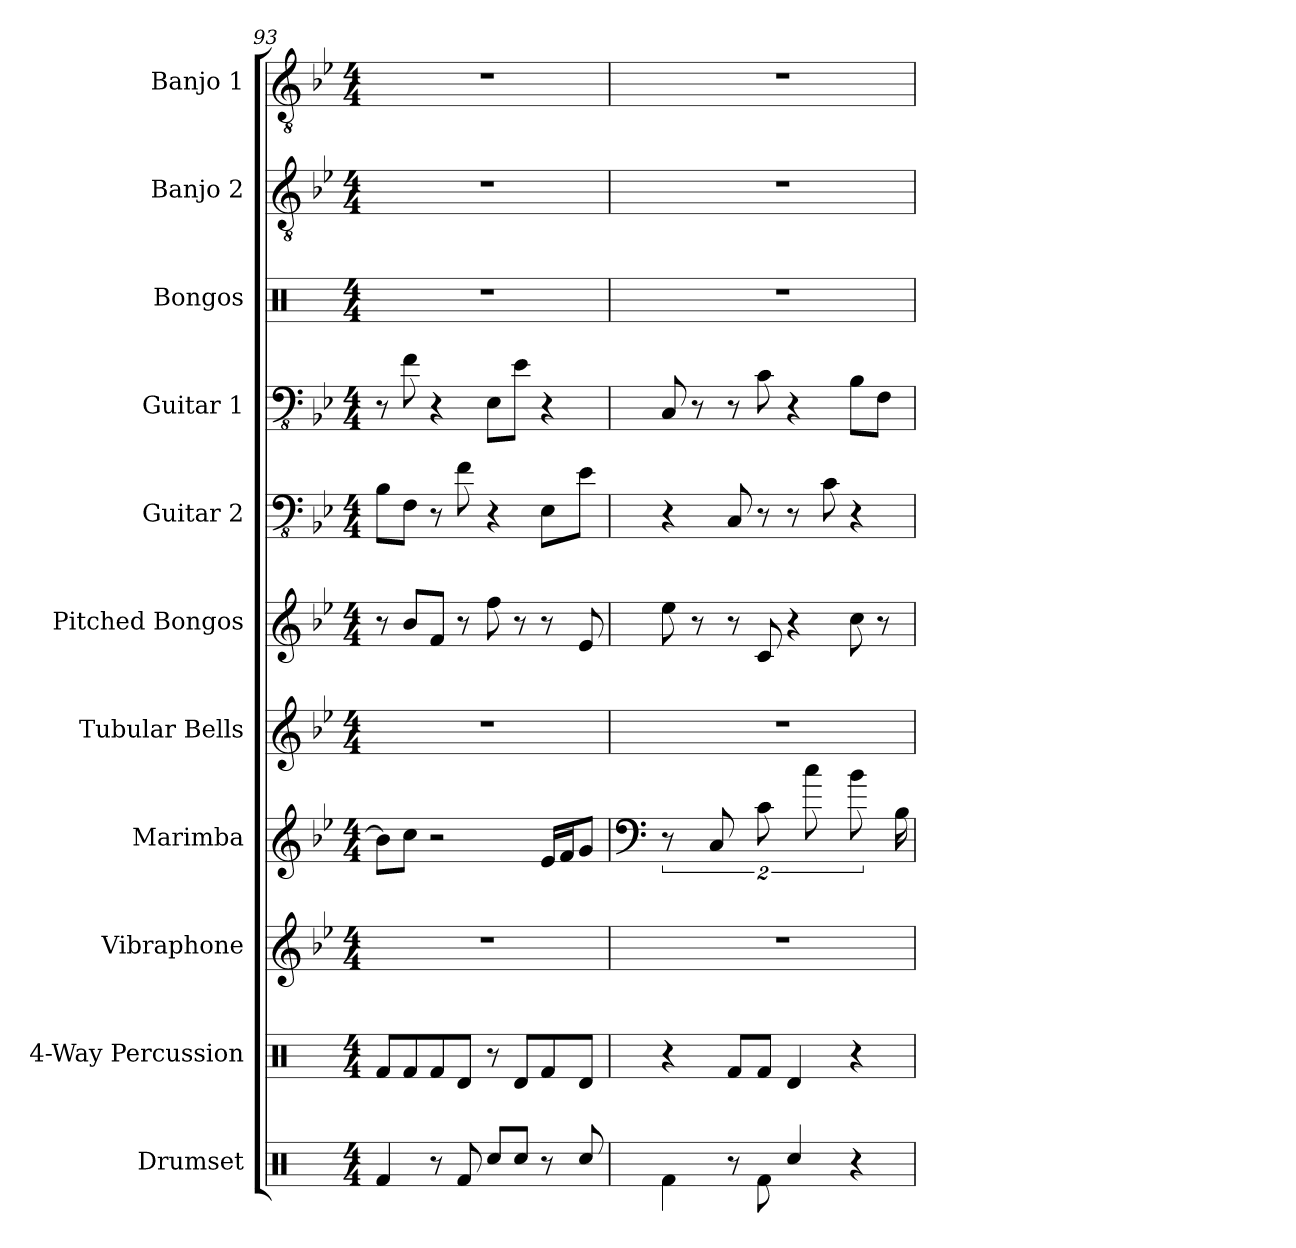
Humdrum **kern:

**kern	**kern	**kern	**kern	**kern	**kern	**kern	**kern	**kern	**kern	**kern
*part11	*part10	*part9	*part8	*part7	*part6	*part5	*part4	*part3	*part2	*part1
*staff11	*staff10	*staff9	*staff8	*staff7	*staff6	*staff5	*staff4	*staff3	*staff2	*staff1
*I"Drumset	*I"4-Way Percussion	*I"Vibraphone	*I"Marimba	*I"Tubular Bells	*I"Pitched Bongos	*I"Guitar 2	*I"Guitar 1	*I"Bongos	*I"Banjo 2	*I"Banjo 1
*I'Drs.	*I'4 Prc.	*I'Vib.	*I'Mrm.	*I'Bells	*	*	*	*	*I'Banjo	*
*clefX	*clefX	*clefG2	*clefG2	*clefG2	*clefG2	*clefFv4	*clefFv4	*clefX	*clefGv2	*clefGv2
*k[]	*k[]	*k[b-e-]	*k[b-e-]	*k[b-e-]	*k[b-e-]	*k[b-e-]	*k[b-e-]	*k[]	*k[b-e-]	*k[b-e-]
*M4/4	*M4/4	*M4/4	*M4/4	*M4/4	*M4/4	*M4/4	*M4/4	*M4/4	*M4/4	*M4/4
=93	=93	=93	=93	=93	=93	=93	=93	=93	=93	=93
4Rf/	8Rf/L	1r	8b-\L]	1r	8r	8BB-\L	8r	1r	1r	1r
.	8Rf/	.	8cc\J	.	8b-/L	8FF\J	8F\	.	.	.
8r	8Rf/	.	2r	.	8f/J	8r	4r	.	.	.
8Rf/	8Rd/J	.	.	.	8r	8F\	.	.	.	.
8Rcc/L	8r	.	.	.	8ff\	4r	8EE-\L	.	.	.
8Rcc/J	8Rd/L	.	.	.	8r	.	8E-\J	.	.	.
8r	8Rf/	.	16e-/LL	.	8r	8EE-\L	4r	.	.	.
.	.	.	16f/J	.	.	.	.	.	.	.
8Rcc/	8Rd/J	.	8g/J	.	8e-/	8E-\J	.	.	.	.
!!LO:LB:g=z
=94	=94	=94	=94	=94	=94	=94	=94	=94	=94	=94
*	*	*	*clefF4	*	*	*	*	*	*	*
4Rf\	4r	1r	16%3r	1r	8ee-\	4r	8CC/	1r	1r	1r
.	.	.	.	.	8r	.	8r	.	.	.
.	.	.	16%3C/	.	.	.	.	.	.	.
8r	8Rf/L	.	.	.	8r	8CC/	8r	.	.	.
8Rf\	8Rf/J	.	16%3c\	.	8c/	8r	8C\	.	.	.
4Rcc/	4Rd/	.	.	.	4r	8r	4r	.	.	.
.	.	.	16%3cc\	.	.	.	.	.	.	.
.	.	.	.	.	.	8C\	.	.	.	.
4r	4r	.	16%3b-\	.	8cc\	4r	8BB-\L	.	.	.
.	.	.	.	.	8r	.	8FF\J	.	.	.
.	.	.	16B-\	.	.	.	.	.	.	.
=	=	=	=	=	=	=	=	=	=	=
*-	*-	*-	*-	*-	*-	*-	*-	*-	*-	*-
